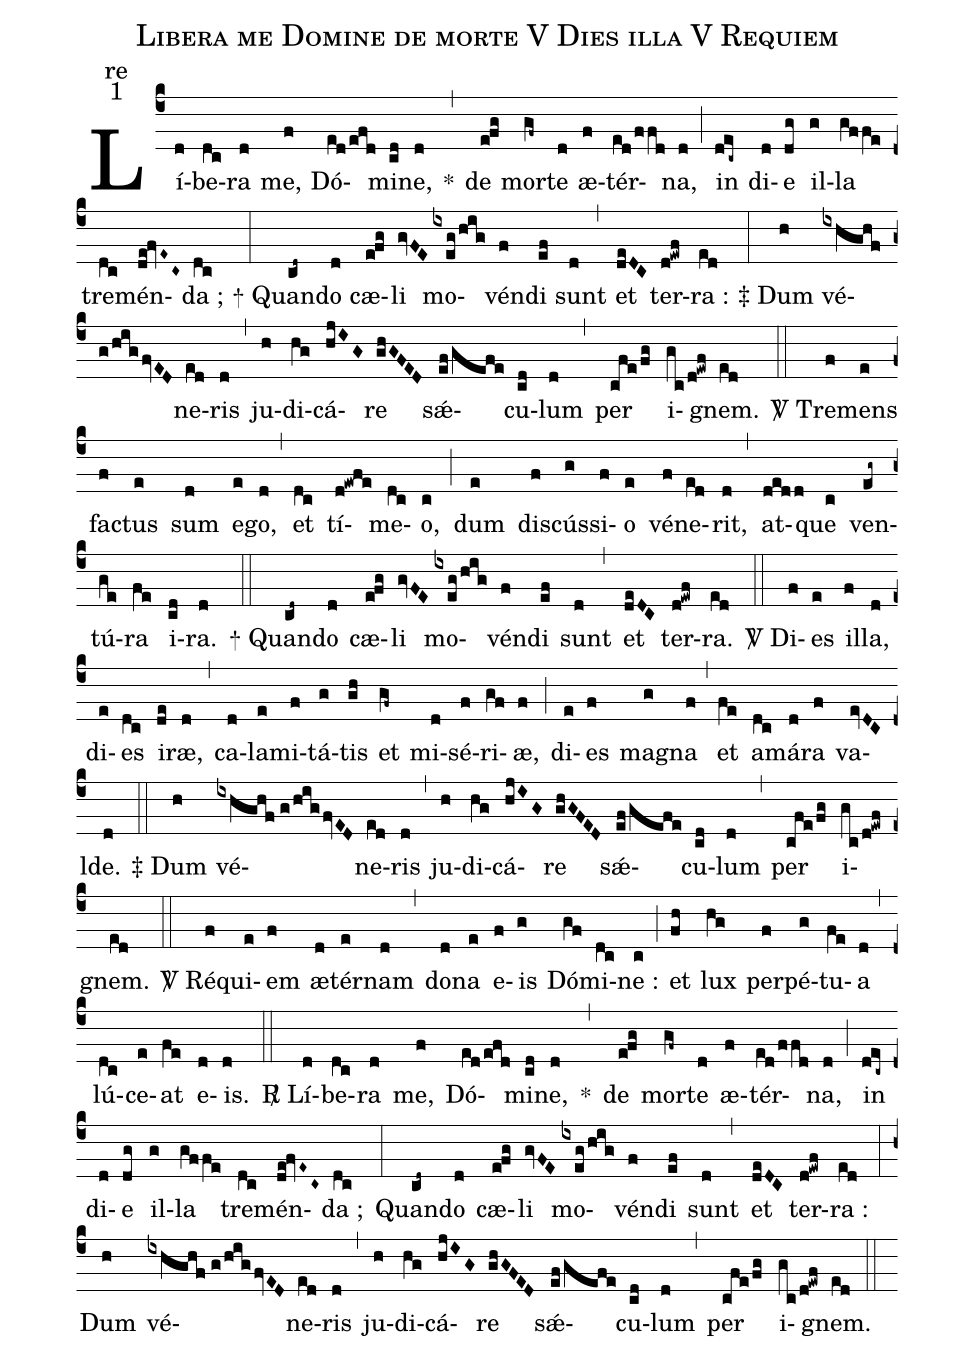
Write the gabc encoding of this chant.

name:Libera me Domine de morte V Dies illa V Requiem;
office-part:re;
mode:1;
nabc-lines:1;
%%
(c4)

Lí(d)be(dc)ra(d) me,(f) Dó(ed/efd)mi(cd)ne,(d) <sp>*</sp>(,) de(e!fg) mor(gf~)te(d) æ(f)tér(ed/ffd)na,(d) (;)
in(dec~) di(d)e(dg) il(g)la(gffe) tre(dc)mén(de!fvE~C~)da ;(dc) (:)

<sp>+</sp> Quan(cd~)do(d) cæ(e!fg)li(gvFE) mo(ixeg/hig)vén(f)di(ef) sunt(d) (,)
et(deDC) ter(d!ewf)ra :(ed) (:)

<sp>‡</sp> Dum(h) vé(ixhghf//g/higfvED)ne(ed)ris(d)
(,) ju(h)di(hg)cá(hjIG)re(ghGFED) sǽ(ef/gefe)cu(cd)lum(d) (,)
per(cfe/fg) i(gc/d!ewf)gnem.(ed) (::)

<sp>V/</sp> Tre(f)mens(e) fa(f)ctus(e) sum(d) e(e)go,(d) (,)
et(dc) tí(d!ewfe)me(dc)o,(c) (;)
dum(e) di(f)scús(g)si(f)o(e) vé(f)ne(ed)rit,(d) (,)
at(dedd)que(c) ven(eg~)tú(ge)ra(fe) i(cd)ra.(d) (::)

<sp>+</sp> Quan(cd~)do(d) cæ(e!fg)li(gvFE) mo(ixeg/hig)vén(f)di(ef) sunt(d) (,)
et(deDC) ter(d!ewf)ra.(ed) (::)

<sp>V/</sp> Di(f)es(e) il(f)la,(d) di(e)es(dc) i(de)ræ,(d) (,)
ca(d)la(e)mi(f)tá(g)tis(gh) et(gf~) mi(d)sé(f)ri(gf)æ,(f) (;)
di(e)es(f) ma(g)gna(f) (,) et(fe) a(dc)má(d)ra(f) va(evDC)lde.(d) (::)

<sp>‡</sp> Dum(h) vé(ixhghf//g/higfvED)ne(ed)ris(d) (,)
ju(h)di(hg)cá(hjIG)re(ghGFED) sǽ(ef/gefe)cu(cd)lum(d) (,)
per(cfe/fg) i(gc/d!ewf)gnem.(ed) (::)

<sp>V/</sp> Ré(f)qui(e)em(f) æ(d)tér(e)nam(d) (,) do(d)na(e) e(f)is(g) Dó(gf)mi(dc)ne :(c) (;)
et(fh) lux(hg) per(f)pé(g)tu(fe)a(d) (,) lú(dc)ce(e)at(fe) e(d)is.(d) (::)

<sp>R/</sp> Lí(d)be(dc)ra(d) me,(f) Dó(ed/efd)mi(cd)ne,(d) <sp>*</sp>(,) de(e!fg) mor(gf~)te(d) æ(f)tér(ed/ffd)na,(d) (;)
in(dec~) di(d)e(dg) il(g)la(gffe) tre(dc)mén(de!fvE~C~)da ;(dc) (:)

Quan(cd~)do(d) cæ(e!fg)li(gvFE) mo(ixeg/hig)vén(f)di(ef) sunt(d) (,)
et(deDC) ter(d!ewf)ra :(ed) (:)

Dum(h) vé(ixhghf//g/higfvED)ne(ed)ris(d)
(,) ju(h)di(hg)cá(hjIG)re(ghGFED) sǽ(ef/gefe)cu(cd)lum(d) (,)
per(cfe/fg) i(gc/d!ewf)gnem.(ed) (::)
